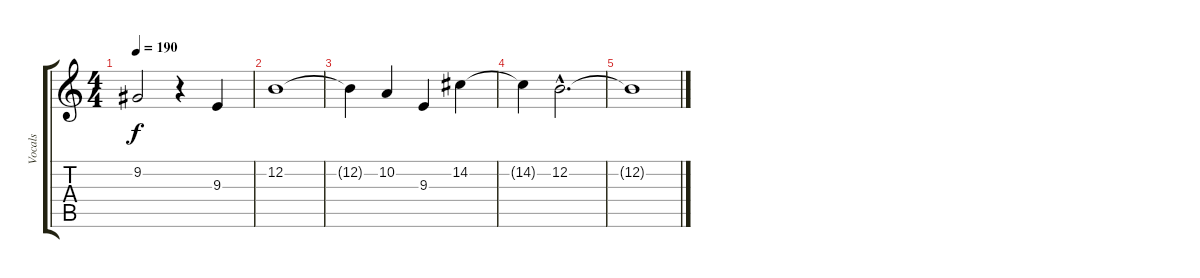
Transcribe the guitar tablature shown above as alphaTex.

\track ("Vocals" "Vocals") {instrument oboe}
\staff {score tabs}
\tuning (E4 B3 G3 D3 A2 E2) {hide}
\ts (4 4)
\tempo 190
\clef g2
\ks c
9.2.2{dy f} r.4 9.3.4 |
12.2.1 |
12.2{t}.4 10.2.4 9.3.4 14.2.4 |
14.2{t}.4 12.2{hac}.2{d} |
12.2{t}.1
